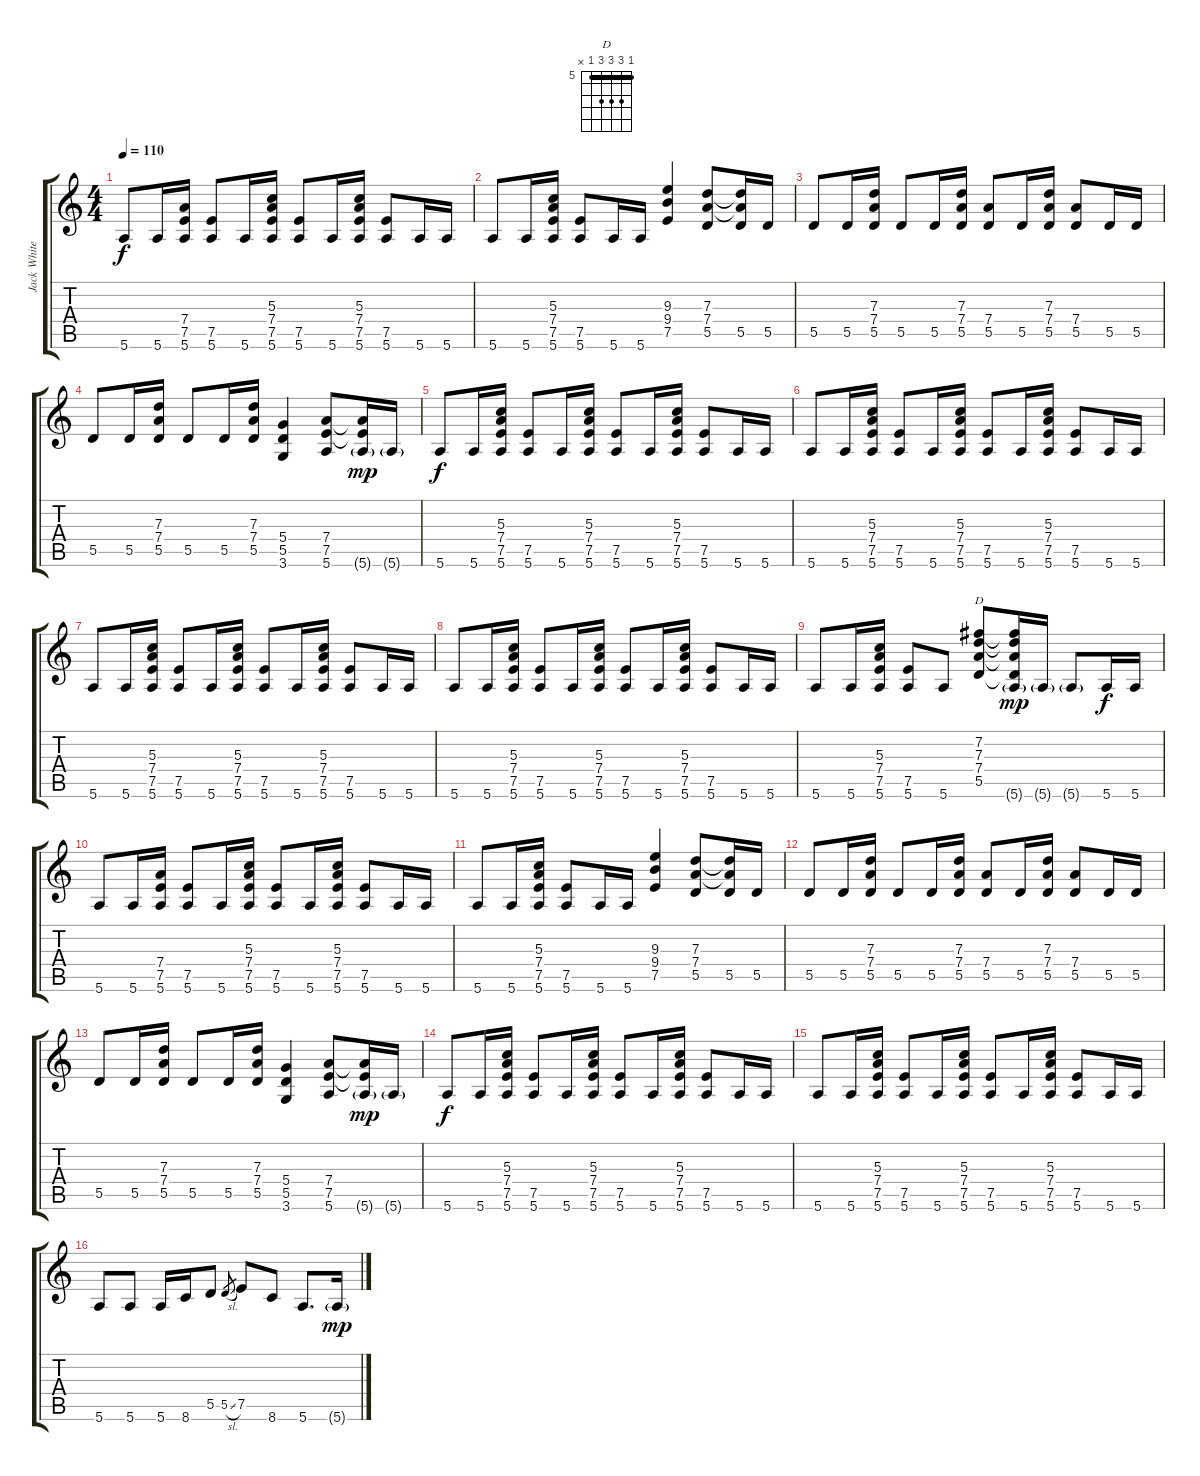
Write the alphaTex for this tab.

\track ("Jack White (guitar)" "Jack White") {instrument overdrivenguitar}
\staff {score tabs}
\tuning (E4 B3 G3 D3 A2 E2) {hide}
\chord ("D" 5 7 7 7 5 x) {firstfret 5 barre 5}
\ts (4 4)
\tempo 110
\clef g2
\ks c
5.6.8{dy f} 5.6.16 (7.4 7.5 5.6).16 (7.5 5.6).8 5.6.16 (5.3 7.4 7.5 5.6).16 (7.5 5.6).8 5.6.16 (5.3 7.4 7.5 5.6).16 (7.5 5.6).8 5.6.16 5.6.16 |
5.6.8 5.6.16 (5.3 7.4 7.5 5.6).16 (7.5 5.6).8 5.6.16 5.6.16 (9.3 9.4 7.5).4 (7.3 7.4 5.5).8 (7.3{t} 7.4{t} 5.5).16 5.5.16 |
5.5.8 5.5.16 (7.3 7.4 5.5).16 5.5.8 5.5.16 (7.3 7.4 5.5).16 (7.4 5.5).8 5.5.16 (7.3 7.4 5.5).16 (7.4 5.5).8 5.5.16 5.5.16 |
5.5.8 5.5.16 (7.3 7.4 5.5).16 5.5.8 5.5.16 (7.3 7.4 5.5).16 (5.4 5.5 3.6).4 (7.4 7.5 5.6).8 (7.4{t} 7.5{t} 5.6{g}).16{dy mp} 5.6{g}.16 |
5.6.8{dy f} 5.6.16 (5.3 7.4 7.5 5.6).16 (7.5 5.6).8 5.6.16 (5.3 7.4 7.5 5.6).16 (7.5 5.6).8 5.6.16 (5.3 7.4 7.5 5.6).16 (7.5 5.6).8 5.6.16 5.6.16 |
5.6.8 5.6.16 (5.3 7.4 7.5 5.6).16 (7.5 5.6).8 5.6.16 (5.3 7.4 7.5 5.6).16 (7.5 5.6).8 5.6.16 (5.3 7.4 7.5 5.6).16 (7.5 5.6).8 5.6.16 5.6.16 |
5.6.8 5.6.16 (5.3 7.4 7.5 5.6).16 (7.5 5.6).8 5.6.16 (5.3 7.4 7.5 5.6).16 (7.5 5.6).8 5.6.16 (5.3 7.4 7.5 5.6).16 (7.5 5.6).8 5.6.16 5.6.16 |
5.6.8 5.6.16 (5.3 7.4 7.5 5.6).16 (7.5 5.6).8 5.6.16 (5.3 7.4 7.5 5.6).16 (7.5 5.6).8 5.6.16 (5.3 7.4 7.5 5.6).16 (7.5 5.6).8 5.6.16 5.6.16 |
5.6.8 5.6.16 (5.3 7.4 7.5 5.6).16 (7.5 5.6).8 5.6.8 (7.2 7.3 7.4 5.5).8{ch "D"} (7.2{t} 7.3{t} 7.4{t} 5.5{t} 5.6{g}).16{dy mp} 5.6{g}.16 5.6{g}.8 5.6.16{dy f} 5.6.16 |
5.6.8 5.6.16 (7.4 7.5 5.6).16 (7.5 5.6).8 5.6.16 (5.3 7.4 7.5 5.6).16 (7.5 5.6).8 5.6.16 (5.3 7.4 7.5 5.6).16 (7.5 5.6).8 5.6.16 5.6.16 |
5.6.8 5.6.16 (5.3 7.4 7.5 5.6).16 (7.5 5.6).8 5.6.16 5.6.16 (9.3 9.4 7.5).4 (7.3 7.4 5.5).8 (7.3{t} 7.4{t} 5.5).16 5.5.16 |
5.5.8 5.5.16 (7.3 7.4 5.5).16 5.5.8 5.5.16 (7.3 7.4 5.5).16 (7.4 5.5).8 5.5.16 (7.3 7.4 5.5).16 (7.4 5.5).8 5.5.16 5.5.16 |
5.5.8 5.5.16 (7.3 7.4 5.5).16 5.5.8 5.5.16 (7.3 7.4 5.5).16 (5.4 5.5 3.6).4 (7.4 7.5 5.6).8 (7.4{t} 7.5{t} 5.6{g}).16{dy mp} 5.6{g}.16 |
5.6.8{dy f} 5.6.16 (5.3 7.4 7.5 5.6).16 (7.5 5.6).8 5.6.16 (5.3 7.4 7.5 5.6).16 (7.5 5.6).8 5.6.16 (5.3 7.4 7.5 5.6).16 (7.5 5.6).8 5.6.16 5.6.16 |
5.6.8 5.6.16 (5.3 7.4 7.5 5.6).16 (7.5 5.6).8 5.6.16 (5.3 7.4 7.5 5.6).16 (7.5 5.6).8 5.6.16 (5.3 7.4 7.5 5.6).16 (7.5 5.6).8 5.6.16 5.6.16 |
5.6.8{volume 12 instrument distortionguitar} 5.6.8 5.6.16 8.6.16 5.5.8 5.5{sl}.8{gr} 7.5.8 8.6.8 5.6.8{d} 5.6{g}.16{dy mp}
